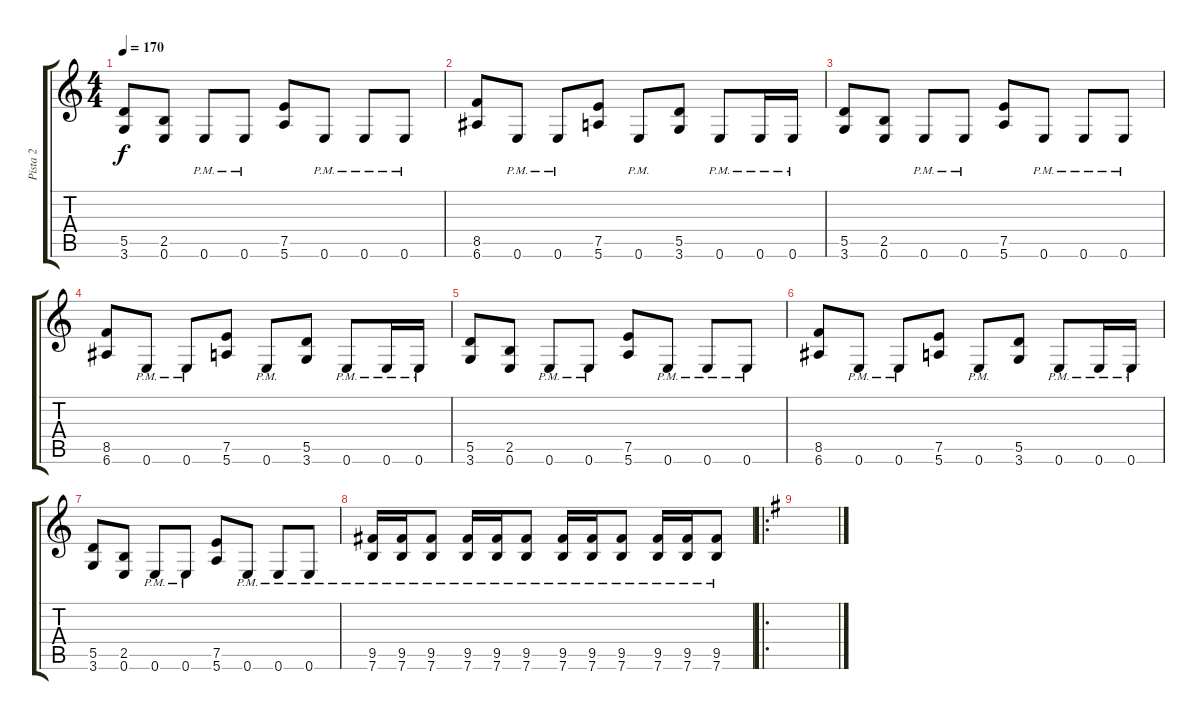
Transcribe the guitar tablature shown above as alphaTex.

\track ("Pista 2" "Pista 2") {instrument distortionguitar}
\staff {score tabs}
\tuning (E4 B3 G3 D3 A2 E2) {hide}
\ts (4 4)
\tempo 170
\clef g2
\ks c
(5.5 3.6).8{dy f} (2.5 0.6).8 0.6{pm}.8 0.6{pm}.8 (7.5 5.6).8 0.6{pm}.8 0.6{pm}.8 0.6{pm}.8 |
(8.5 6.6).8 0.6{pm}.8 0.6{pm}.8 (7.5 5.6).8 0.6{pm}.8 (5.5 3.6).8 0.6{pm}.8 0.6{pm}.16 0.6{pm}.16 |
(5.5 3.6).8 (2.5 0.6).8 0.6{pm}.8 0.6{pm}.8 (7.5 5.6).8 0.6{pm}.8 0.6{pm}.8 0.6{pm}.8 |
(8.5 6.6).8 0.6{pm}.8 0.6{pm}.8 (7.5 5.6).8 0.6{pm}.8 (5.5 3.6).8 0.6{pm}.8 0.6{pm}.16 0.6{pm}.16 |
(5.5 3.6).8 (2.5 0.6).8 0.6{pm}.8 0.6{pm}.8 (7.5 5.6).8 0.6{pm}.8 0.6{pm}.8 0.6{pm}.8 |
(8.5 6.6).8 0.6{pm}.8 0.6{pm}.8 (7.5 5.6).8 0.6{pm}.8 (5.5 3.6).8 0.6{pm}.8 0.6{pm}.16 0.6{pm}.16 |
(5.5 3.6).8 (2.5 0.6).8 0.6{pm}.8 0.6{pm}.8 (7.5 5.6).8 0.6{pm}.8 0.6{pm}.8 0.6{pm}.8 |
(9.5{pm} 7.6{pm}).16 (9.5{pm} 7.6{pm}).16 (9.5{pm} 7.6{pm}).8 (9.5{pm} 7.6{pm}).16 (9.5{pm} 7.6{pm}).16 (9.5{pm} 7.6{pm}).8 (9.5{pm} 7.6{pm}).16 (9.5{pm} 7.6{pm}).16 (9.5{pm} 7.6{pm}).8 (9.5{pm} 7.6{pm}).16 (9.5{pm} 7.6{pm}).16 (9.5{pm} 7.6{pm}).8 |
\ro
\ks g
